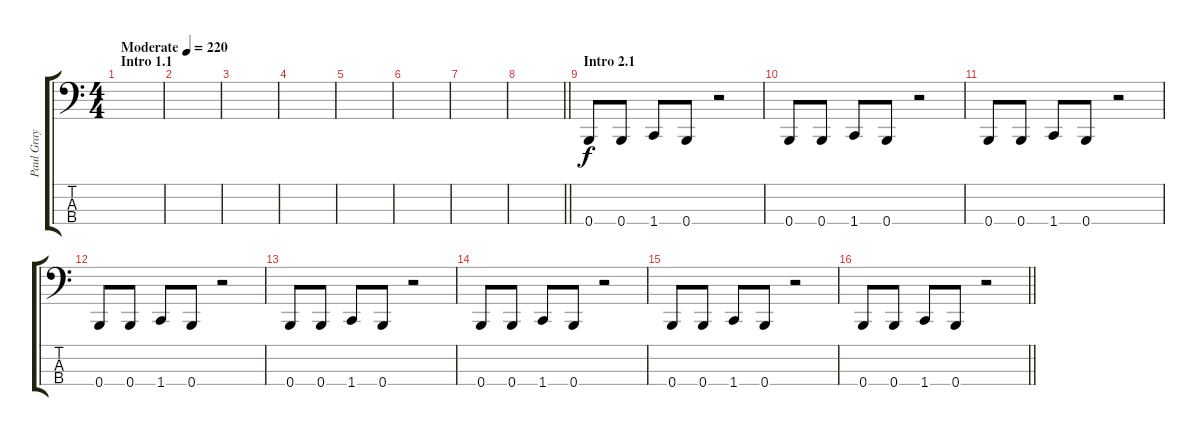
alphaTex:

\track ("Paul Gray" "Paul Gray") {instrument electricbasspick}
\staff {score tabs}
\tuning (E2 B1 Gb1 B0) {hide}
\ts (4 4)
\section ("" "Intro 1.1")
\tempo (220 "Moderate")
\clef f4
\ks c
|
|
|
|
|
|
|
\barLineRight lightlight
|
\section ("" "Intro 2.1")
0.4.8 0.4.8 1.4.8 0.4.8 r.2 |
0.4.8 0.4.8 1.4.8 0.4.8 r.2 |
0.4.8 0.4.8 1.4.8 0.4.8 r.2 |
0.4.8 0.4.8 1.4.8 0.4.8 r.2 |
0.4.8 0.4.8 1.4.8 0.4.8 r.2 |
0.4.8 0.4.8 1.4.8 0.4.8 r.2 |
0.4.8 0.4.8 1.4.8 0.4.8 r.2 |
\barLineRight lightlight
0.4.8 0.4.8 1.4.8 0.4.8 r.2
